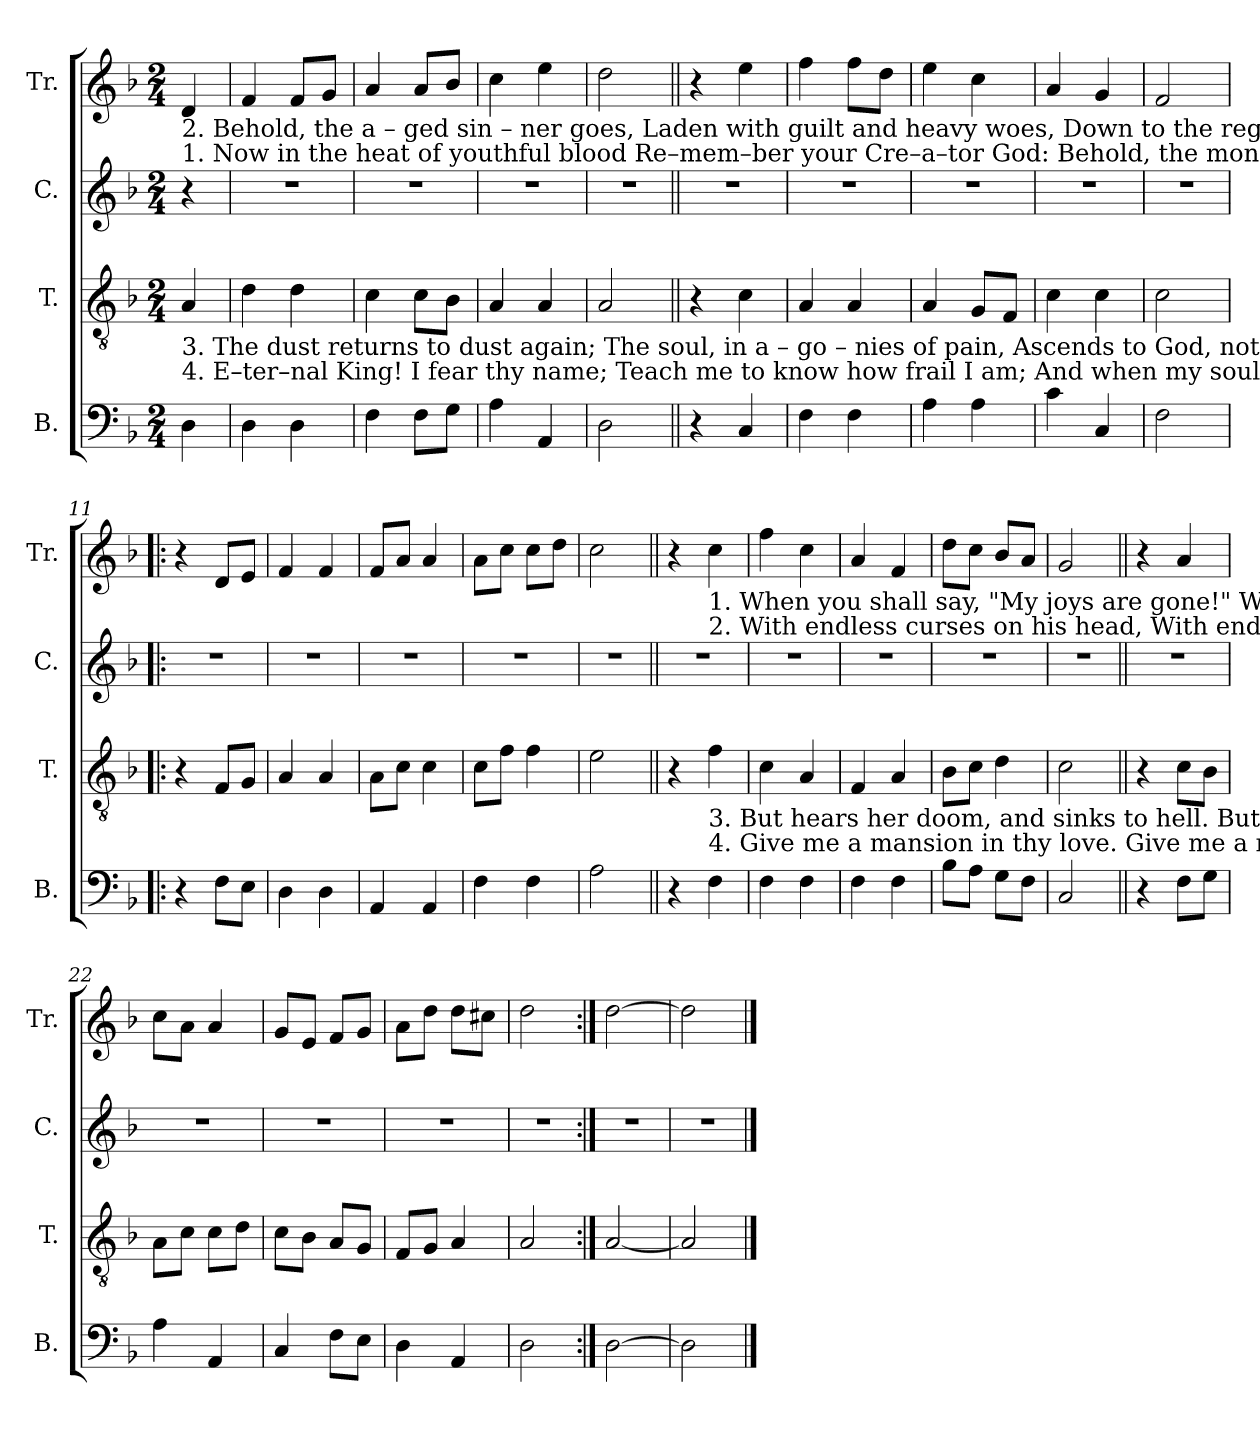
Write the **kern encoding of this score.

**kern	**kern	**kern	**kern
*part4	*part3	*part2	*part1
*staff4	*staff3	*staff2	*staff1
*I"B.	*I"T.	*I"C.	*I"Tr.
*I'B.	*I'T.	*I'C.	*I'Tr.
*clefF4	*clefGv2	*clefG2	*clefG2
*k[b-]	*k[b-]	*k[b-]	*k[b-]
*M2/4	*M2/4	*M2/4	*M2/4
*MM100	*MM100	*MM100	*MM100
=1	=1	=1	=1
!	!	!	!LO:TX:b:t=2. Behold, the  a – ged  sin – ner goes,        Laden with guilt and heavy woes,           Down    to  the  regions    of     the    dead,
!	!	!	!LO:TX:b:t=1. Now in  the  heat of  youthful blood       Re–mem–ber your Cre–a–tor  God&colon;          Behold, the months come hastening on,
!	!LO:TX:b:t=3. The  dust  returns   to   dust  again;        The soul, in      a – go – nies  of  pain,           Ascends  to    God, not   there to    dwell,	!	!
!	!LO:TX:b:t=4. E–ter–nal   King!  I   fear  thy name;       Teach me to   know  how  frail  I  am;           And when my soul must hence remove,	!	!
4D\	4A/	4r	4d/
=2	=2	=2	=2
4D\	4d\	2r	4f/
4D\	4d\	.	8f/L
.	.	.	8g/J
=3	=3	=3	=3
4F\	4c\	2r	4a/
8F\L	8c\L	.	8a/L
8G\J	8B-\J	.	8b-/J
=4	=4	=4	=4
4A\	4A/	2r	4cc\
4AA/	4A/	.	4ee\
=5	=5	=5	=5
2D\	2A/	2r	2dd\
=6||	=6||	=6||	=6||
4r	4r	2r	4r
4C/	4c\	.	4ee\
=7	=7	=7	=7
4F\	4A/	2r	4ff\
4F\	4A/	.	8ff\L
.	.	.	8dd\J
=8	=8	=8	=8
4A\	4A/	2r	4ee\
4A\	8G/L	.	4cc\
.	8F/J	.	.
=9	=9	=9	=9
4c\	4c\	2r	4a/
4C/	4c\	.	4g/
=10	=10	=10	=10
2F\	2c\	2r	2f/
=11!|:	=11!|:	=11!|:	=11!|:
4r	4r	2r	4r
8F\L	8F/L	.	8d/L
8E\J	8G/J	.	8e/J
=12	=12	=12	=12
4D\	4A/	2r	4f/
4D\	4A/	.	4f/
=13	=13	=13	=13
4AA/	8A\L	2r	8f/L
.	8c\J	.	8a/J
4AA/	4c\	.	4a/
=14	=14	=14	=14
4F\	8c\L	2r	8a\L
.	8f\J	.	8cc\J
4F\	4f\	.	8cc\L
.	.	.	8dd\J
=15	=15	=15	=15
2A\	2e\	2r	2cc\
!!LO:LB:g=z
=16||	=16||	=16||	=16||
4r	4r	2r	4r
!	!	!	!LO:TX:b:t=1. When you shall  say,  "My joys  are gone!"            When   you    shall     say,     "My       joys      are         gone!"
!	!	!	!LO:TX:b:t=2. With endless  curses    on         his    head,               With     end – less      cur  –  ses        on          his         head.
!	!LO:TX:b:t=3. But hears her  doom,  and sinks  to  hell.                But      hears  her      doom,  and      sinks    to           hell.	!	!
!	!LO:TX:b:t=4. Give   me   a   mansion in       thy         love.                Give     me       a           man –  sion     in          thy         love.	!	!
4F\	4f\	.	4cc\
=17	=17	=17	=17
4F\	4c\	2r	4ff\
4F\	4A/	.	4cc\
=18	=18	=18	=18
4F\	4F/	2r	4a/
4F\	4A/	.	4f/
=19	=19	=19	=19
8B-\L	8B-\L	2r	8dd\L
8A\J	8c\J	.	8cc\J
8G\L	4d\	.	8b-/L
8F\J	.	.	8a/J
=20	=20	=20	=20
2C/	2c\	2r	2g/
=21||	=21||	=21||	=21||
4r	4r	2r	4r
8F\L	8c\L	.	4a/
8G\J	8B-\J	.	.
=22	=22	=22	=22
4A\	8A\L	2r	8cc\L
.	8c\J	.	8a\J
4AA/	8c\L	.	4a/
.	8d\J	.	.
=23	=23	=23	=23
4C/	8c\L	2r	8g/L
.	8B-\J	.	8e/J
8F\L	8A/L	.	8f/L
8E\J	8G/J	.	8g/J
=24	=24	=24	=24
4D\	8F/L	2r	8a\L
.	8G/J	.	8dd\J
4AA/	4A/	.	8dd\L
.	.	.	8cc#X\J
=25	=25	=25	=25
2D\	2A/	2r	2dd\
=26:|!	=26:|!	=26:|!	=26:|!
[2D\	[2A/	2r	[2dd\
=27	=27	=27	=27
2D\]	2A/]	2r	2dd\]
==	==	==	==
*-	*-	*-	*-
